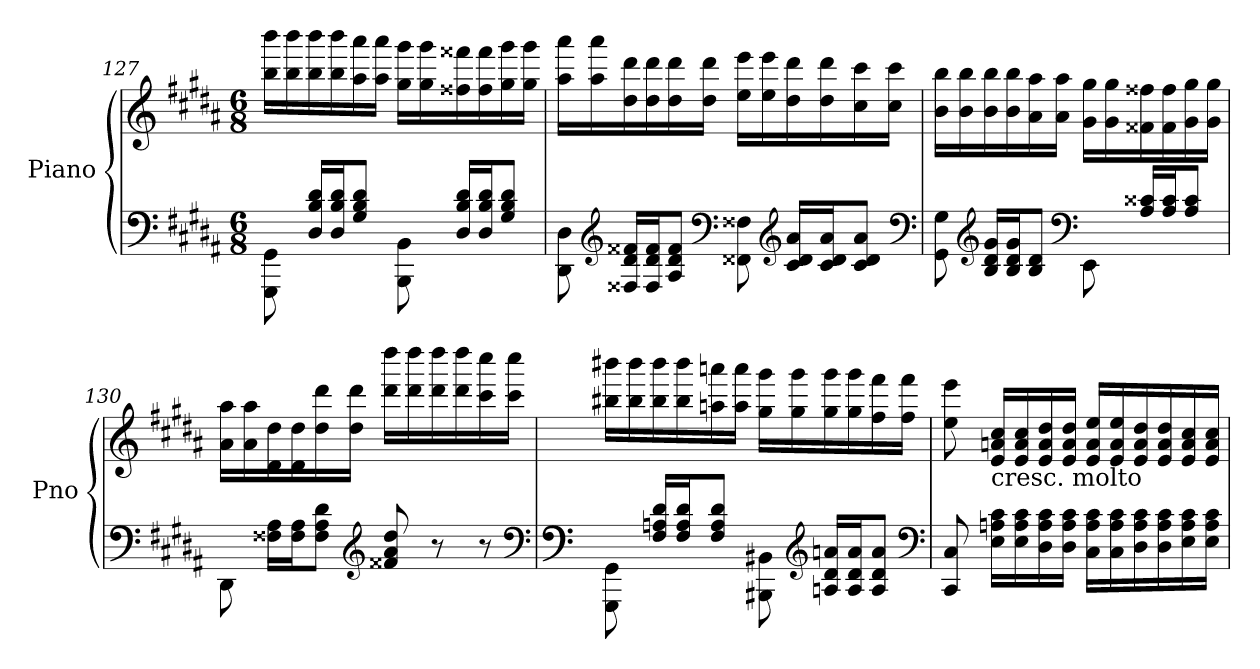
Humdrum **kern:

**kern	**kern
*part1	*part1
*staff2	*staff1
*I"Piano	*
*I'Pno	*
*clefF4	*clefG2
*k[f#c#g#d#a#]	*k[f#c#g#d#a#]
*B:	*B:
*M6/8	*M6/8
=127	=127
8GGG#\ 8GG#\	16bb\ 16bbb\LL
.	16bb\ 16bbb\
16D#/ 16B/ 16d#/LL	16bb\ 16bbb\
16D#/ 16B/ 16d#/J	16bb\ 16bbb\
8G#/ 8B/ 8d#/J	16aa#\ 16aaa#\
.	16aa#\ 16aaa#\JJ
8BBB\ 8BB\	16gg#\ 16ggg#\LL
.	16gg#\ 16ggg#\
16D#/ 16B/ 16d#/LL	16ff##X\ 16fff##X\
16D#/ 16B/ 16d#/J	16ff##\ 16fff##\
8G#/ 8B/ 8d#/J	16gg#\ 16ggg#\
.	16gg#\ 16ggg#\JJ
!!LO:LB:g=z
=128	=128
8DD#\ 8D#\	16aa#\ 16aaa#\LL
.	16aa#\ 16aaa#\
*clefG2	*
16F##X/ 16d#/ 16f##X/LL	16dd#\ 16ddd#\
16F##/ 16d#/ 16f##/J	16dd#\ 16ddd#\
8A#/ 8d#/ 8f##/J	16dd#\ 16ddd#\
.	16dd#\ 16ddd#\JJ
*clefF4	*
8FF##X\ 8F##X\	16ee\ 16eee\LL
.	16ee\ 16eee\
*clefG2	*
16c#/ 16d#/ 16a#/LL	16dd#\ 16ddd#\
16c#/ 16d#/ 16a#/J	16dd#\ 16ddd#\
8c#/ 8d#/ 8a#/J	16cc#\ 16ccc#\
.	16cc#\ 16ccc#\JJ
*clefF4	*
=129	=129
8GG#\ 8G#\	16b\ 16bb\LL
.	16b\ 16bb\
*clefG2	*
16B/ 16d#/ 16g#/LL	16b\ 16bb\
16B/ 16d#/ 16g#/J	16b\ 16bb\
8B/ 8d#/J	16a#\ 16aa#\
.	16a#\ 16aa#\JJ
*clefF4	*
8EE\	16g#\ 16gg#\LL
.	16g#\ 16gg#\
16A#/ 16c##X/LL	16f##X\ 16ff##X\
16A#/ 16c##/J	16f##\ 16ff##\
8A#/ 8c##/J	16g#\ 16gg#\
.	16g#\ 16gg#\JJ
!!LO:PB:g=z
=130	=130
8DD#\	16a#\ 16aa#\LL
.	16a#\ 16aa#\
16F##X\ 16A#\LL	16d#\ 16dd#\
16F##\ 16A#\J	16d#\ 16dd#\
8F##\ 8A#\ 8d#\J	16dd#\ 16ddd#\
.	16dd#\ 16ddd#\JJ
*clefG2	*
8f##X/ 8a#/ 8dd#/	16ddd#\ 16dddd#\LL
.	16ddd#\ 16dddd#\
8r	16ddd#\ 16dddd#\
.	16ddd#\ 16dddd#\
8r	16ccc#\ 16cccc#\
.	16ccc#\ 16cccc#\JJ
*clefF4	*
=131	=131
*clefF4	*
8GGG#\ 8GG#\	16bb#X\ 16bbb#X\LL
.	16bb#\ 16bbb#\
16F#/ 16An/ 16d#/LL	16bb#\ 16bbb#\
16F#/ 16A/ 16d#/J	16bb#\ 16bbb#\
8F#/ 8A/ 8d#/J	16aan\ 16aaan\
.	16aa\ 16aaa\JJ
8BBB#X\ 8BB#X\	16gg#\ 16ggg#\LL
.	16gg#\ 16ggg#\
*clefG2	*
16An/ 16d#/ 16an/LL	16gg#\ 16ggg#\
16A/ 16d#/ 16a/J	16gg#\ 16ggg#\
8A/ 8d#/ 8a/J	16ff#\ 16fff#\
.	16ff#\ 16fff#\JJ
*clefF4	*
=132	=132
8CC#/ 8C#/	8ee\ 8eee\
!	!LO:TX:b:t=cresc. molto
16E\ 16An\ 16c#\LL	16e/ 16an/ 16cc#/LL
16E\ 16A\ 16c#\	16e/ 16a/ 16cc#/
16D#\ 16A\ 16c#\	16e/ 16a/ 16dd#/
16D#\ 16A\ 16c#\JJ	16e/ 16a/ 16dd#/JJ
16C#\ 16A\ 16c#\LL	16e/ 16a/ 16ee/LL
16C#\ 16A\ 16c#\	16e/ 16a/ 16ee/
16D#\ 16A\ 16c#\	16e/ 16a/ 16dd#/
16D#\ 16A\ 16c#\	16e/ 16a/ 16dd#/
16E\ 16A\ 16c#\	16e/ 16a/ 16cc#/
16E\ 16A\ 16c#\JJ	16e/ 16a/ 16cc#/JJ
=	=
*-	*-
